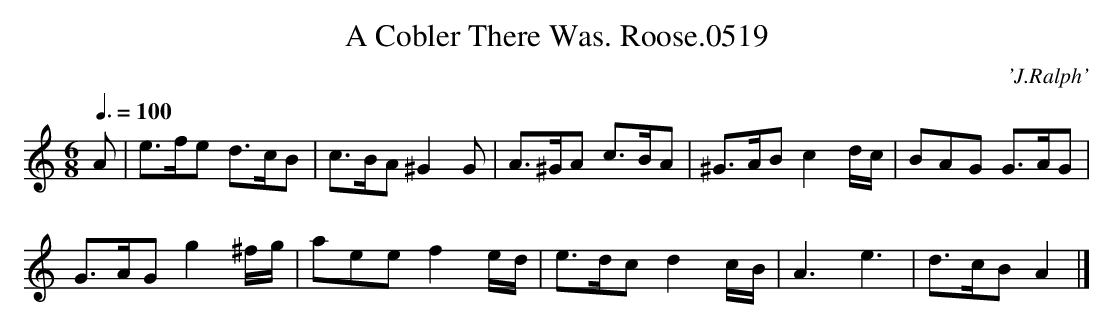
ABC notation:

X:1
T:Cobler There Was. Roose.0519, A
M:6/8
L:1/8
Q:3/8=100
C:'J.Ralph'
K:Amin
A|e>fe d>cB |c>BA ^G2G |A>^GA c>BA |^G>ABc2d/c/ |BAG G>AG |
G>AGg2^f/g/ |aeef2e/d/ |e>dcd2c/B/ |A3e3 |d>cBA2|]
